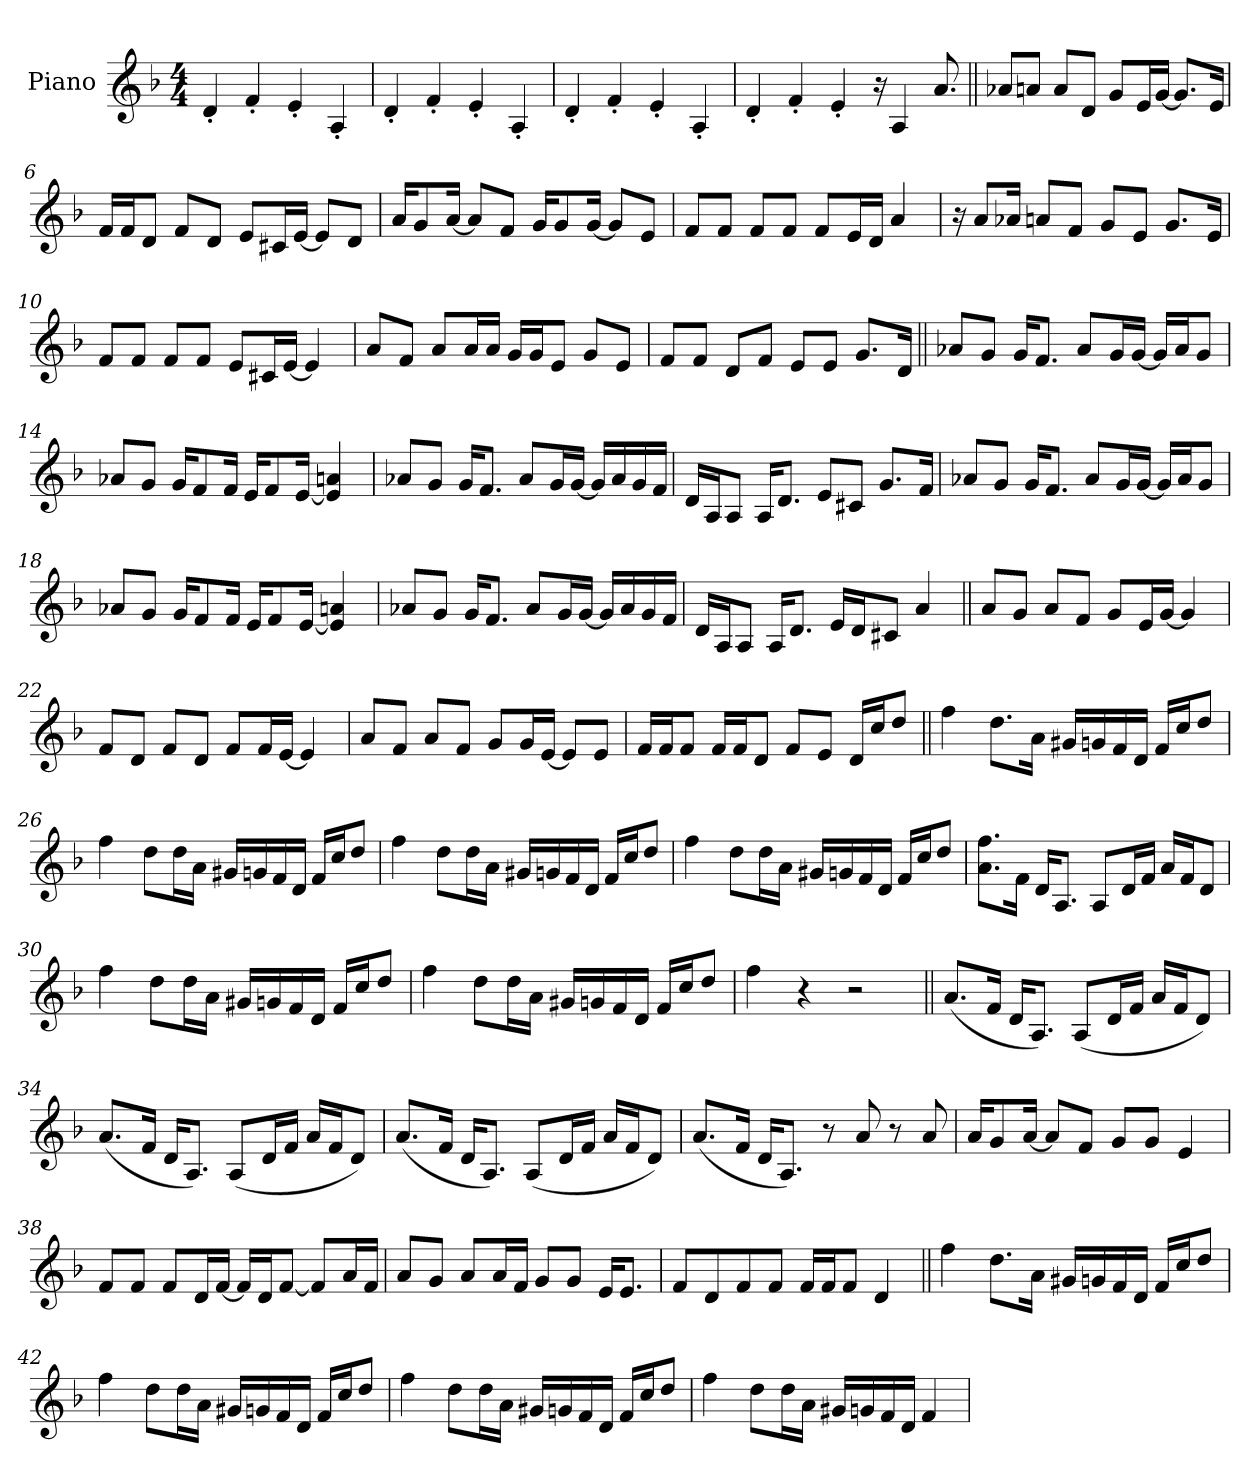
**kern
*part1
*staff1
*I"Piano
*I'Pno.
*clefG2
*k[b-]
*M4/4
=1
4d'!
4f'!
4e'!
4A'!
=2
4d'!
4f'!
4e'!
4A'!
=3
4d'!
4f'!
4e'!
4A'!
=4
4d'!
4f'!
4e'!
16r
4A!
8.a
=5||
8a-XL
8anJ
8aL
8dJ
8gL
16eL
[16gJJ
8.gL]
16eJk
=6
16fLL
16fJ
8dJ
8fL
8dJ
8eL
16c#XL
[16eJJ
8eL]
8dJ
=7
16aKL
8g
[16aJk
8aL]
8fJ
16gKL
8g
[16gJk
8gL]
8eJ
=8
8fL
8fJ
8fL
8fJ
8fL
16eL
16dJJ
4a
=9
16r
8aL
16a-XJk
8anL
8fJ
8gL
8eJ
8.gL
16eJk
=10
8fL
8fJ
8fL
8fJ
8eL
16c#XL
[16eJJ
4e]
=11
8aL
8fJ
8aL
16aL
16aJJ
16gLL
16gJ
8eJ
8gL
8eJ
=12
8fL
8fJ
8dL
8fJ
8eL
8eJ
8.gL
16dJk
=13||
8a-XL
8gJ
16gKL
8.fJ
8a-L
16gL
[16gJJ
16gLL]
16a-J
8gJ
=14
8a-XL
8gJ
16gKL
8f
16fJk
16eKL
8f
[16eJk
4e] 4an!
=15
8a-XL
8gJ
16gKL
8.fJ
8a-L
16gL
[16gJJ
16gLL]
16a-
16g
16fJJ
=16
16dLL
16AJ
8AJ
16AKL
8.dJ
8eL
8c#XJ
8.gL
16fJk
=17
8a-XL
8gJ
16gKL
8.fJ
8a-L
16gL
[16gJJ
16gLL]
16a-J
8gJ
=18
8a-XL
8gJ
16gKL
8f
16fJk
16eKL
8f
[16eJk
4e] 4an!
=19
8a-XL
8gJ
16gKL
8.fJ
8a-L
16gL
[16gJJ
16gLL]
16a-
16g
16fJJ
=20
16dLL
16AJ
8AJ
16AKL
8.dJ
16eLL
16dJ
8c#XJ
4a
=21||
8aL
8gJ
8aL
8fJ
8gL
16eL
[16gJJ
4g]
=22
8fL
8dJ
8fL
8dJ
8fL
16fL
[16eJJ
4e]
=23
8aL
8fJ
8aL
8fJ
8gL
16gL
[16eJJ
8eL]
8eJ
=24
16fLL
16fJ
8fJ
16fLL
16fJ
8dJ
8fL
8eJ
16dLL
16ccJ
8ddJ
=25||
4ff
8.ddL
16a!Jk
16g#X!LL
16gn!
16f!
16d!JJ
16f!LL
16ccJ
8ddJ
=26
4ff
8ddL
16dd!L
16a!JJ
16g#X!LL
16gn!
16f!
16d!JJ
16f!LL
16ccJ
8ddJ
=27
4ff
8ddL
16dd!L
16a!JJ
16g#X!LL
16gn!
16f!
16d!JJ
16f!LL
16ccJ
8ddJ
=28
4ff
8ddL
16dd!L
16a!JJ
16g#X!LL
16gn!
16f!
16d!JJ
16f!LL
16ccJ
8ddJ
=29
8.a! 8.ffL
16f!Jk
16d!KL
8.A!J
8A!L
16d!L
16f!JJ
16a!LL
16f!J
8d!J
=30
4ff
8ddL
16dd!L
16a!JJ
16g#X!LL
16gn!
16f!
16d!JJ
16f!LL
16ccJ
8ddJ
=31
4ff
8ddL
16dd!L
16a!JJ
16g#X!LL
16gn!
16f!
16d!JJ
16f!LL
16ccJ
8ddJ
=32
4ff
4r
2r
=33||
(8.a!L
16f!Jk
16d!KL
8.A!J)
(8A!L
16d!L
16f!JJ
16a!LL
16f!J
8d!J)
=34
(8.a!L
16f!Jk
16d!KL
8.A!J)
(8A!L
16d!L
16f!JJ
16a!LL
16f!J
8d!J)
=35
(8.a!L
16f!Jk
16d!KL
8.A!J)
(8A!L
16d!L
16f!JJ
16a!LL
16f!J
8d!J)
=36
(8.a!L
16f!Jk
16d!KL
8.A!J)
8r
8a
8r
8a
=37
16aKL
8g
[16aJk
8aL]
8fJ
8gL
8gJ
4e
=38
8fL
8fJ
8fL
16dL
[16fJJ
16fLL]
16dJ
[8fJ
8fL]
16aL
16fJJ
=39
8aL
8gJ
8aL
16aL
16fJJ
8gL
8gJ
16eKL
8.eJ
=40
8fL
8d
8f
8fJ
16fLL
16fJ
8fJ
4d
=41||
4ff
8.ddL
16a!Jk
16g#X!LL
16gn!
16f!
16d!JJ
16f!LL
16ccJ
8ddJ
=42
4ff
8ddL
16dd!L
16a!JJ
16g#X!LL
16gn!
16f!
16d!JJ
16f!LL
16ccJ
8ddJ
=43
4ff
8ddL
16dd!L
16a!JJ
16g#X!LL
16gn!
16f!
16d!JJ
16f!LL
16ccJ
8ddJ
=44
4ff
8ddL
16dd!L
16a!JJ
16g#X!LL
16gn!
16f!
16d!JJ
4f!
=
*-
